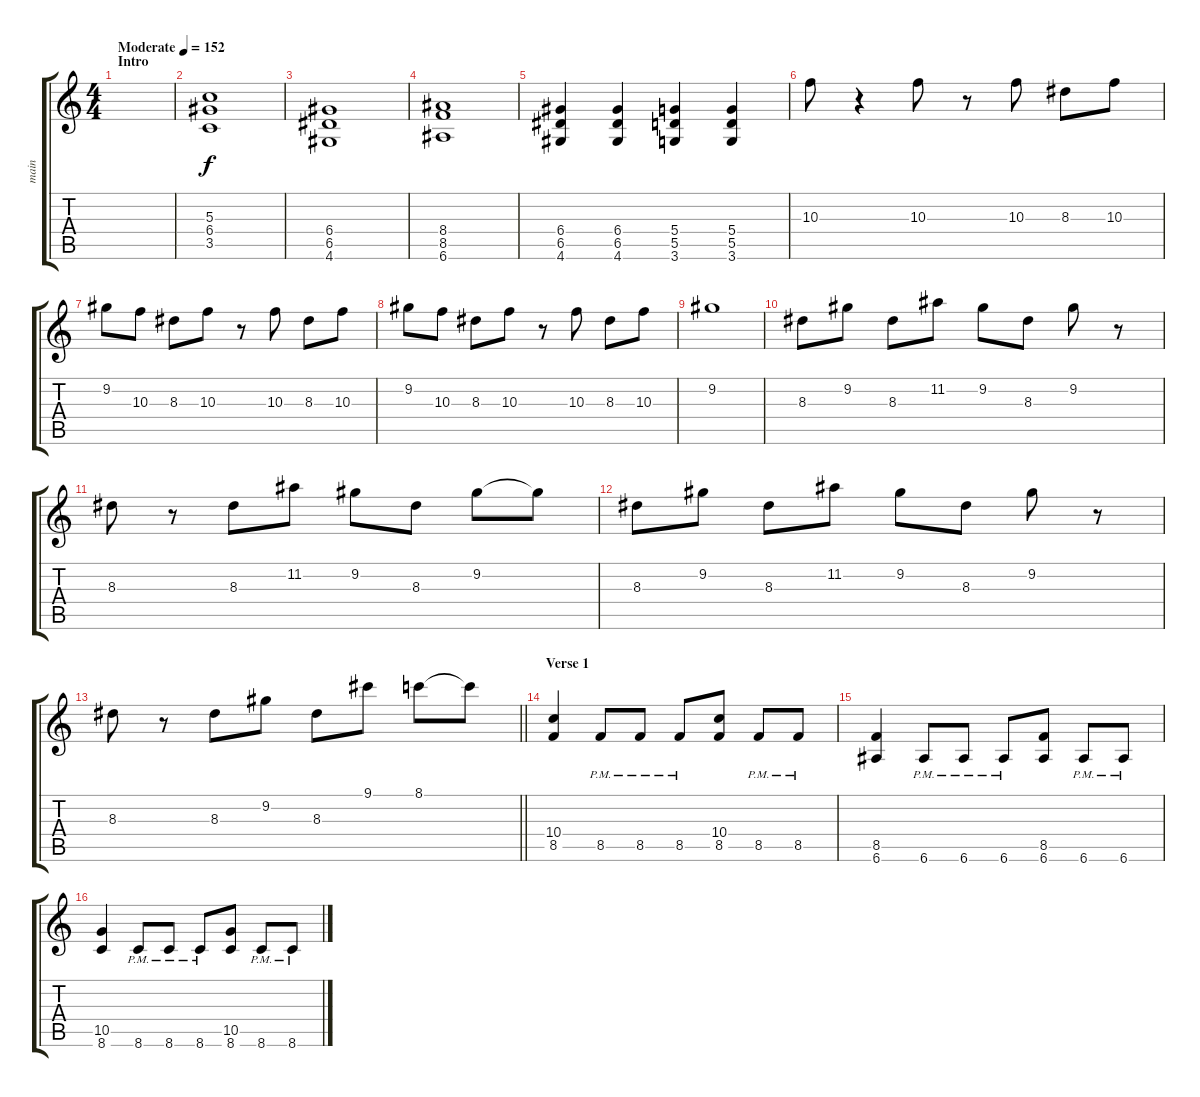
\track ("main" "main") {instrument distortionguitar}
\staff {score tabs}
\tuning (E4 B3 G3 D3 A2 E2) {hide}
\ts (4 4)
\section ("" "Intro")
\tempo (152 "Moderate")
\clef g2
\ks c
|
(5.3 6.4 3.5).1 |
(6.4 6.5 4.6).1 |
(8.4 8.5 6.6).1 |
(6.4 6.5 4.6).4 (6.4 6.5 4.6).4 (5.4 5.5 3.6).4 (5.4 5.5 3.6).4 |
10.3.8 r.4 10.3.8 r.8 10.3.8 8.3.8 10.3.8 |
9.2.8 10.3.8 8.3.8 10.3.8 r.8 10.3.8 8.3.8 10.3.8 |
9.2.8 10.3.8 8.3.8 10.3.8 r.8 10.3.8 8.3.8 10.3.8 |
9.2.1 |
8.3.8 9.2.8 8.3.8 11.2.8 9.2.8 8.3.8 9.2.8 r.8 |
8.3.8 r.8 8.3.8 11.2.8 9.2.8 8.3.8 9.2.8 9.2{t}.8 |
8.3.8 9.2.8 8.3.8 11.2.8 9.2.8 8.3.8 9.2.8 r.8 |
\barLineRight lightlight
8.3.8 r.8 8.3.8 9.2.8 8.3.8 9.1.8 8.1.8 8.1{t}.8 |
\section ("" "Verse 1")
(10.4 8.5).4 8.5{pm}.8 8.5{pm}.8 8.5{pm}.8 (10.4 8.5).8 8.5{pm}.8 8.5{pm}.8 |
(8.5 6.6).4 6.6{pm}.8 6.6{pm}.8 6.6{pm}.8 (8.5 6.6).8 6.6{pm}.8 6.6{pm}.8 |
(10.5 8.6).4 8.6{pm}.8 8.6{pm}.8 8.6{pm}.8 (10.5 8.6).8 8.6{pm}.8 8.6{pm}.8
